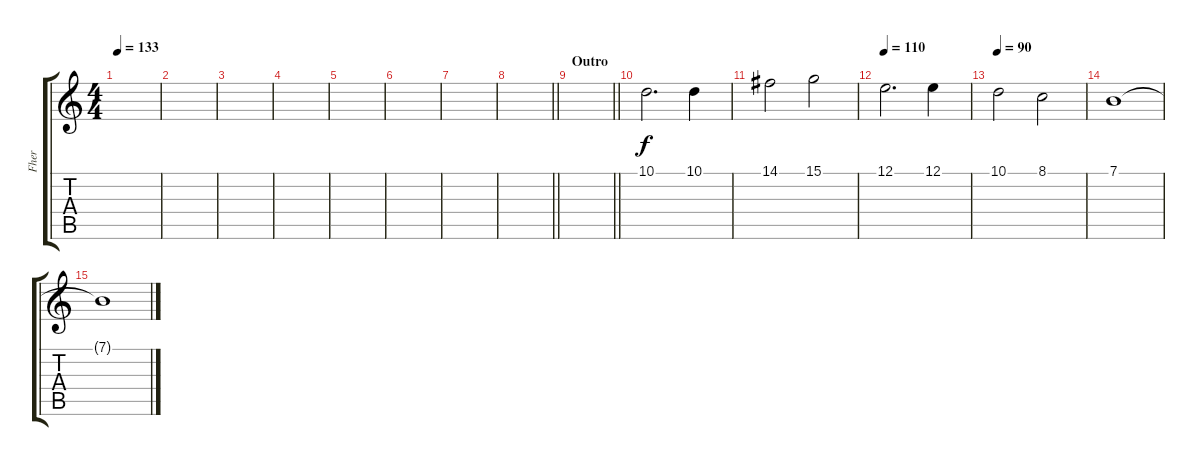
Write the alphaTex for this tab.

\track ("Fher" "Fher") {instrument harmonica}
\staff {score tabs}
\tuning (E4 B3 G3 D3 A2 E2) {hide}
\ts (4 4)
\tempo 133
\clef g2
\ks c
|
|
|
|
|
|
|
\barLineRight lightlight
|
\section ("" "Outro")
\barLineRight lightlight
|
10.1.2{d} 10.1.4 |
14.1.2 15.1.2 |
\tempo 110
12.1.2{d} 12.1.4 |
\tempo 90
10.1.2 8.1.2 |
7.1.1{volume 0} |
7.1{t}.1
